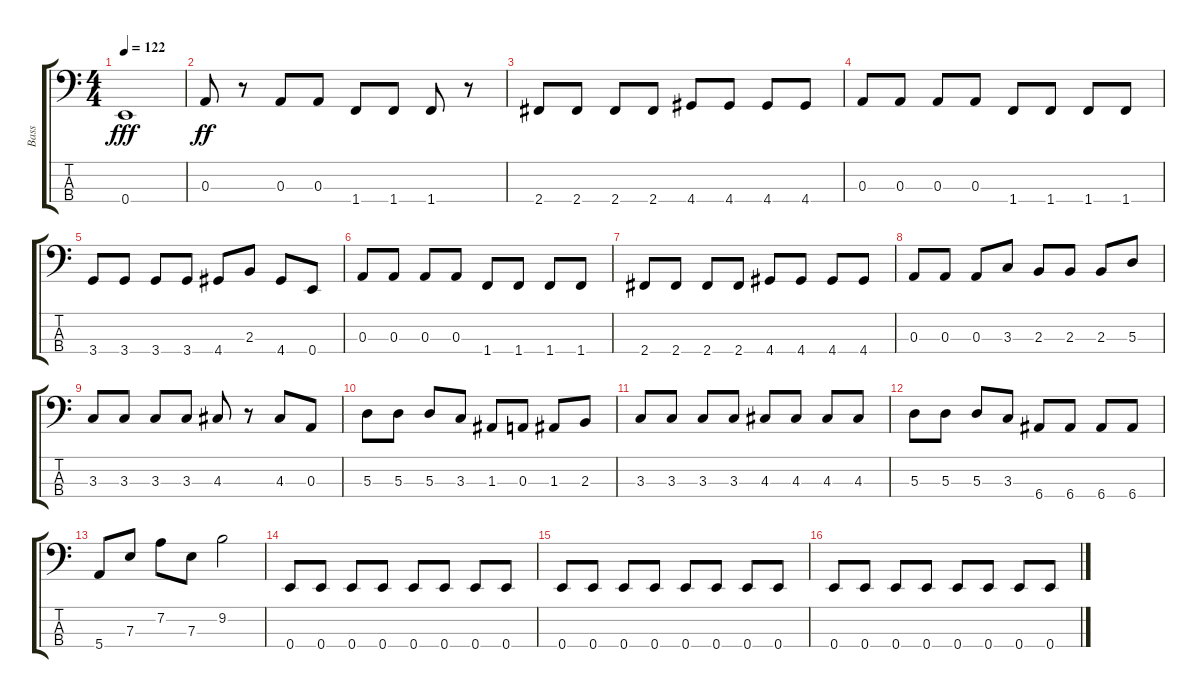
\track ("Bass" "Bass") {instrument electricbasspick}
\staff {score tabs}
\tuning (G2 D2 A1 E1) {hide}
\ts (4 4)
\tempo 122
\clef f4
\ks c
0.4.1{dy fff} |
0.3.8{dy ff} r.8 0.3.8 0.3.8 1.4.8 1.4.8 1.4.8 r.8 |
2.4.8 2.4.8 2.4.8 2.4.8 4.4.8 4.4.8 4.4.8 4.4.8 |
0.3.8 0.3.8 0.3.8 0.3.8 1.4.8 1.4.8 1.4.8 1.4.8 |
3.4.8 3.4.8 3.4.8 3.4.8 4.4.8 2.3.8 4.4.8 0.4.8 |
0.3.8 0.3.8 0.3.8 0.3.8 1.4.8 1.4.8 1.4.8 1.4.8 |
2.4.8 2.4.8 2.4.8 2.4.8 4.4.8 4.4.8 4.4.8 4.4.8 |
0.3.8 0.3.8 0.3.8 3.3.8 2.3.8 2.3.8 2.3.8 5.3.8 |
3.3.8 3.3.8 3.3.8 3.3.8 4.3.8 r.8 4.3.8 0.3.8 |
5.3.8 5.3.8 5.3.8 3.3.8 1.3.8 0.3.8 1.3.8 2.3.8 |
3.3.8 3.3.8 3.3.8 3.3.8 4.3.8 4.3.8 4.3.8 4.3.8 |
5.3.8 5.3.8 5.3.8 3.3.8 6.4.8 6.4.8 6.4.8 6.4.8 |
5.4.8 7.3.8 7.2.8 7.3.8 9.2.2 |
0.4.8 0.4.8 0.4.8 0.4.8 0.4.8 0.4.8 0.4.8 0.4.8 |
0.4.8 0.4.8 0.4.8 0.4.8 0.4.8 0.4.8 0.4.8 0.4.8 |
0.4.8 0.4.8 0.4.8 0.4.8 0.4.8 0.4.8 0.4.8 0.4.8
